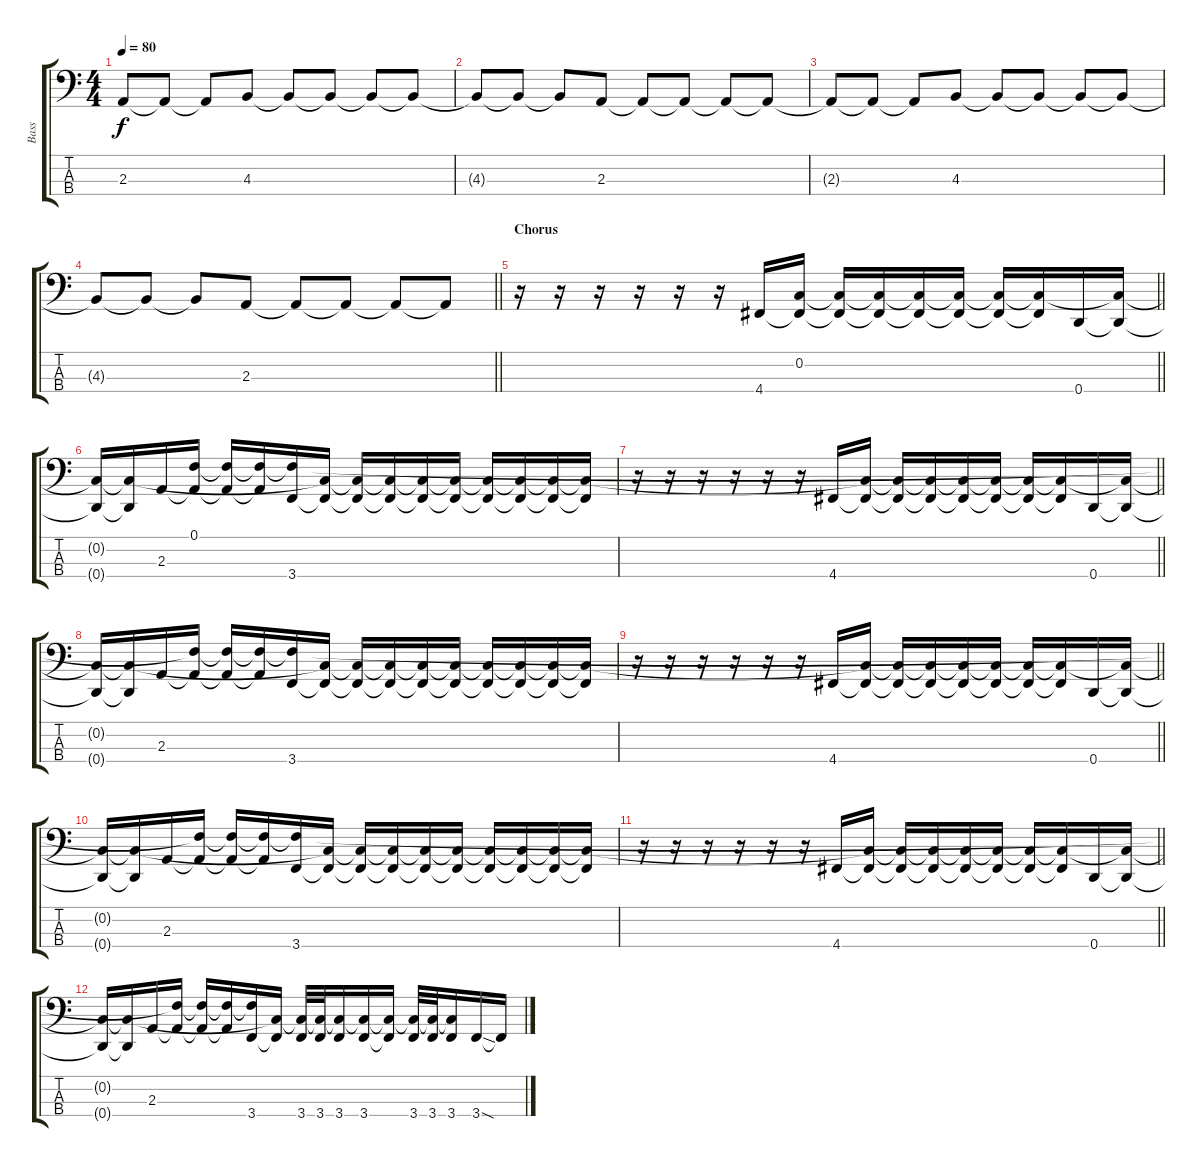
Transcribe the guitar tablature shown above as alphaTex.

\track ("Bass" "Bass") {instrument electricbassfinger}
\staff {score tabs}
\tuning (F2 C2 G1 D1) {hide}
\ts (4 4)
\tempo 80
\clef f4
\ks c
2.3{t}.8{dy f} 2.3{t}.8 2.3{t}.8 4.3.8 4.3{t}.8 4.3{t}.8 4.3{t}.8 4.3{t}.8 |
4.3{t}.8 4.3{t}.8 4.3{t}.8 2.3.8 2.3{t}.8 2.3{t}.8 2.3{t}.8 2.3{t}.8 |
2.3{t}.8 2.3{t}.8 2.3{t}.8 4.3.8 4.3{t}.8 4.3{t}.8 4.3{t}.8 4.3{t}.8 |
\barLineRight lightlight
4.3{t}.8 4.3{t}.8 4.3{t}.8 2.3.8 2.3{t}.8 2.3{t}.8 2.3{t}.8 2.3{t}.8 |
\section ("" "Chorus")
\barLineRight lightlight
r.16 r.16 r.16 r.16 r.16 r.16 4.4.16 (0.2 4.4{t}).16 (0.2{t} 4.4{t}).16 (0.2{t} 4.4{t}).16 (0.2{t} 4.4{t}).16 (0.2{t} 4.4{t}).16 (0.2{t} 4.4{t}).16 (0.2{t} 4.4{t}).16 0.4.16 (0.2{t} 0.4{t}).16 |
(0.2{t} 0.4{t}).16 (0.2{t} 0.4{t}).16 2.3.16 (0.1 2.3{t}).16 (0.1{t} 2.3{t}).16 (0.1{t} 2.3{t}).16 (0.1{t} 3.4).16 (0.2{t} 3.4{t}).16 (0.2{t} 3.4{t}).16 (0.2{t} 3.4{t}).16 (0.2{t} 3.4{t}).16 (0.2{t} 3.4{t}).16 (0.2{t} 3.4{t}).16 (0.2{t} 3.4{t}).16 (0.2{t} 3.4{t}).16 (0.2{t} 3.4{t}).16 |
\barLineRight lightlight
r.16 r.16 r.16 r.16 r.16 r.16 4.4.16 (0.2{t} 4.4{t}).16 (0.2{t} 4.4{t}).16 (0.2{t} 4.4{t}).16 (0.2{t} 4.4{t}).16 (0.2{t} 4.4{t}).16 (0.2{t} 4.4{t}).16 (0.2{t} 4.4{t}).16 0.4.16 (0.2{t} 0.4{t}).16 |
(0.2{t} 0.4{t}).16 (0.2{t} 0.4{t}).16 2.3.16 (0.1{t} 2.3{t}).16 (0.1{t} 2.3{t}).16 (0.1{t} 2.3{t}).16 (0.1{t} 3.4).16 (0.2{t} 3.4{t}).16 (0.2{t} 3.4{t}).16 (0.2{t} 3.4{t}).16 (0.2{t} 3.4{t}).16 (0.2{t} 3.4{t}).16 (0.2{t} 3.4{t}).16 (0.2{t} 3.4{t}).16 (0.2{t} 3.4{t}).16 (0.2{t} 3.4{t}).16 |
\barLineRight lightlight
r.16 r.16 r.16 r.16 r.16 r.16 4.4.16 (0.2{t} 4.4{t}).16 (0.2{t} 4.4{t}).16 (0.2{t} 4.4{t}).16 (0.2{t} 4.4{t}).16 (0.2{t} 4.4{t}).16 (0.2{t} 4.4{t}).16 (0.2{t} 4.4{t}).16 0.4.16 (0.2{t} 0.4{t}).16 |
(0.2{t} 0.4{t}).16 (0.2{t} 0.4{t}).16 2.3.16 (0.1{t} 2.3{t}).16 (0.1{t} 2.3{t}).16 (0.1{t} 2.3{t}).16 (0.1{t} 3.4).16 (0.2{t} 3.4{t}).16 (0.2{t} 3.4{t}).16 (0.2{t} 3.4{t}).16 (0.2{t} 3.4{t}).16 (0.2{t} 3.4{t}).16 (0.2{t} 3.4{t}).16 (0.2{t} 3.4{t}).16 (0.2{t} 3.4{t}).16 (0.2{t} 3.4{t}).16 |
\barLineRight lightlight
r.16 r.16 r.16 r.16 r.16 r.16 4.4.16 (0.2{t} 4.4{t}).16 (0.2{t} 4.4{t}).16 (0.2{t} 4.4{t}).16 (0.2{t} 4.4{t}).16 (0.2{t} 4.4{t}).16 (0.2{t} 4.4{t}).16 (0.2{t} 4.4{t}).16 0.4.16 (0.2{t} 0.4{t}).16 |
(0.2{t} 0.4{t}).16 (0.2{t} 0.4{t}).16 2.3.16 (0.1{t} 2.3{t}).16 (0.1{t} 2.3{t}).16 (0.1{t} 2.3{t}).16 (0.1{t} 3.4).16 (0.2{t} 3.4{t}).16 (0.2{t} 3.4).32 (0.2{t} 3.4).32 (0.2{t} 3.4).16 (0.2{t} 3.4).16 (0.2{t} 3.4{t}).16 (0.2{t} 3.4).32 (0.2{t} 3.4).32 (0.2{t} 3.4).16 3.4{sod}.16 3.4{t}.16
